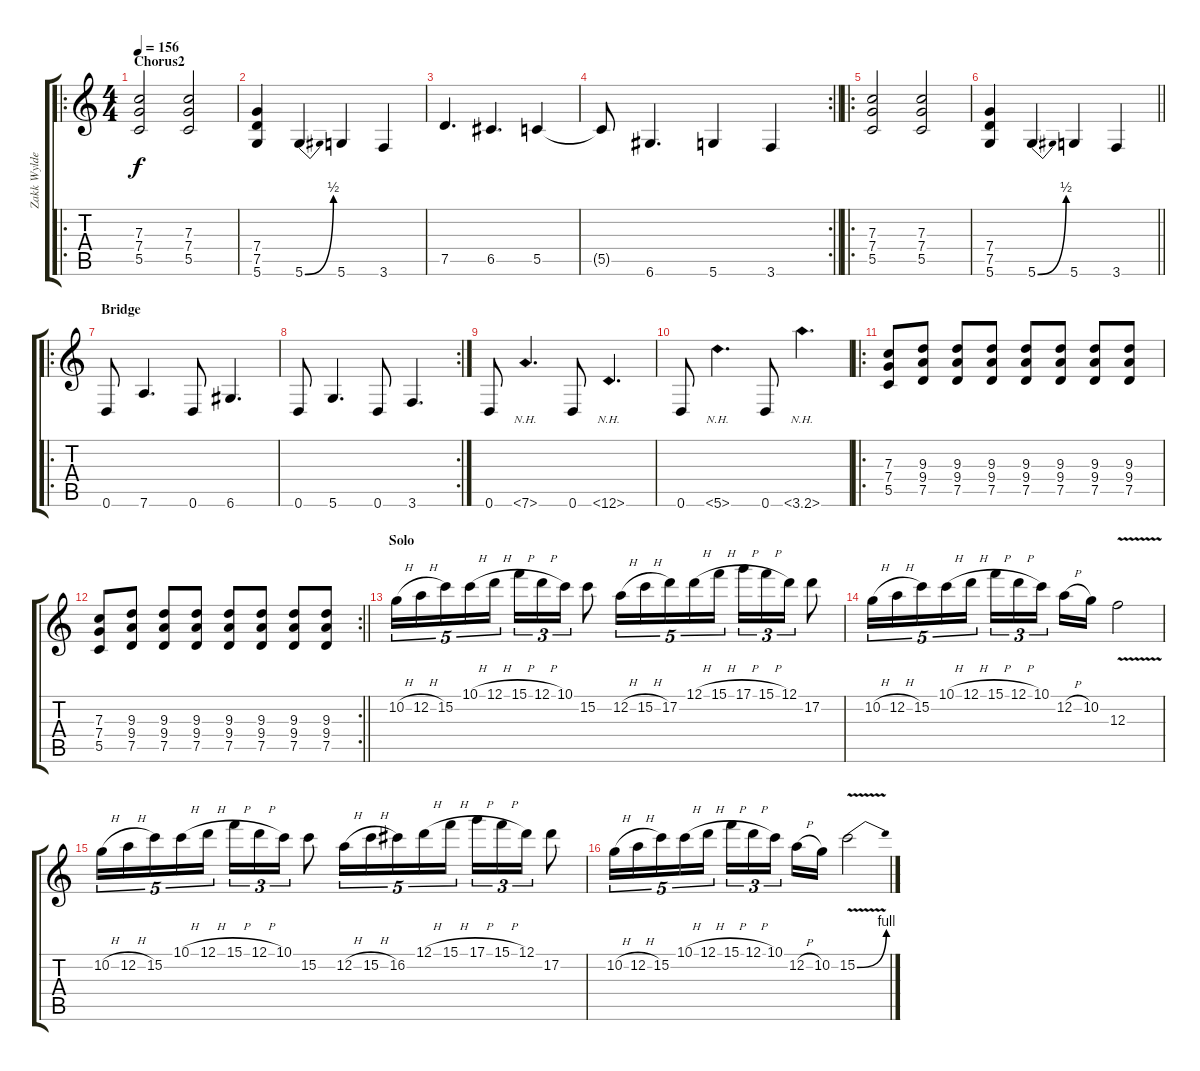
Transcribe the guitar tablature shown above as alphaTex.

\track ("Zakk Wylde" "Zakk Wylde") {instrument distortionguitar}
\staff {score tabs}
\tuning (D4 A3 F3 C3 G2 D2) {hide}
\ro
\ts (4 4)
\section ("" "Chorus2")
\tempo 156
\clef g2
\ks c
(7.3 7.4 5.5).2{dy f} (7.3 7.4 5.5).2 |
(7.4 7.5 5.6).4 5.6{be (bend 0 0 60 2)}.4 5.6.4 3.6.4 |
7.5.4{d} 6.5.4{d} 5.5.4 |
\rc 2
\barLineRight lightlight
5.5{t}.8 6.6.4{d} 5.6.4 3.6.4 |
\ro
(7.3 7.4 5.5).2 (7.3 7.4 5.5).2 |
\barLineRight lightlight
(7.4 7.5 5.6).4 5.6{be (bend 0 0 60 2)}.4 5.6.4 3.6.4 |
\ro
\section ("" "Bridge")
0.6.8 7.6.4{d} 0.6.8 6.6.4{d} |
\rc 2
0.6.8 5.6.4{d} 0.6.8 3.6.4{d} |
0.6.8 7.6{nh}.4{d} 0.6.8 6.6{nh}.4{d} |
0.6.8 5.6{nh}.4{d} 0.6.8 3.6{nh}.4{d} |
\ro
(7.3 7.4 5.5).8 (9.3 9.4 7.5).8 (9.3 9.4 7.5).8 (9.3 9.4 7.5).8 (9.3 9.4 7.5).8 (9.3 9.4 7.5).8 (9.3 9.4 7.5).8 (9.3 9.4 7.5).8 |
\rc 2
\barLineRight lightlight
(7.3 7.4 5.5).8 (9.3 9.4 7.5).8 (9.3 9.4 7.5).8 (9.3 9.4 7.5).8 (9.3 9.4 7.5).8 (9.3 9.4 7.5).8 (9.3 9.4 7.5).8 (9.3 9.4 7.5).8 |
\section ("" "Solo")
10.2{h}.16{tu (5 4)} 12.2{h}.16{tu (5 4)} 15.2.16{tu (5 4)} 10.1{h}.16{tu (5 4)} 12.1{h}.16{tu (5 4)} 15.1{h}.16{tu (3 2)} 12.1{h}.16{tu (3 2)} 10.1.16{tu (3 2)} 15.2.8 12.2{h}.16{tu (5 4)} 15.2{h}.16{tu (5 4)} 17.2.16{tu (5 4)} 12.1{h}.16{tu (5 4)} 15.1{h}.16{tu (5 4)} 17.1{h}.16{tu (3 2)} 15.1{h}.16{tu (3 2)} 12.1.16{tu (3 2)} 17.2.8 |
10.2{h}.16{tu (5 4)} 12.2{h}.16{tu (5 4)} 15.2.16{tu (5 4)} 10.1{h}.16{tu (5 4)} 12.1{h}.16{tu (5 4)} 15.1{h}.16{tu (3 2)} 12.1{h}.16{tu (3 2)} 10.1.16{tu (3 2) beam splitsecondary} 12.2{h}.16 10.2.16 12.3{v}.2 |
10.2{h}.16{tu (5 4)} 12.2{h}.16{tu (5 4)} 15.2.16{tu (5 4)} 10.1{h}.16{tu (5 4)} 12.1{h}.16{tu (5 4)} 15.1{h}.16{tu (3 2)} 12.1{h}.16{tu (3 2)} 10.1.16{tu (3 2)} 15.2.8 12.2{h}.16{tu (5 4)} 15.2{h}.16{tu (5 4)} 16.2.16{tu (5 4)} 12.1{h}.16{tu (5 4)} 15.1{h}.16{tu (5 4)} 17.1{h}.16{tu (3 2)} 15.1{h}.16{tu (3 2)} 12.1.16{tu (3 2)} 17.2.8 |
10.2{h}.16{tu (5 4)} 12.2{h}.16{tu (5 4)} 15.2.16{tu (5 4)} 10.1{h}.16{tu (5 4)} 12.1{h}.16{tu (5 4)} 15.1{h}.16{tu (3 2)} 12.1{h}.16{tu (3 2)} 10.1.16{tu (3 2) beam splitsecondary} 12.2{h}.16 10.2.16 15.2{be (bend 0 0 60 4) v}.2
